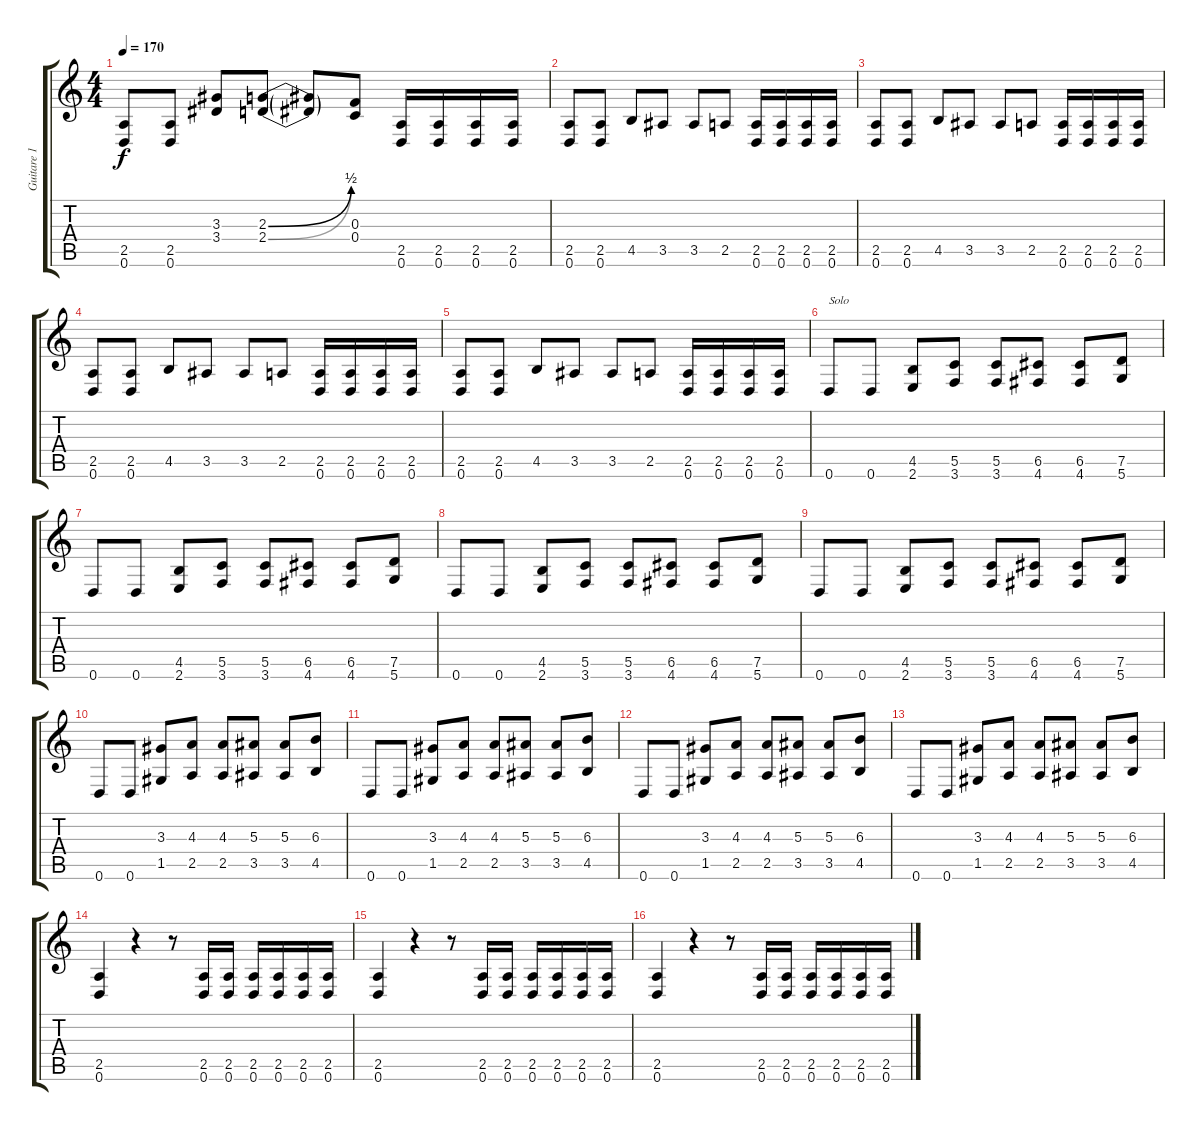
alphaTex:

\track ("Guitare 1" "Guitare 1") {instrument overdrivenguitar}
\staff {score tabs}
\tuning (D4 A3 F3 C3 G2 D2) {hide}
\ts (4 4)
\tempo 170
\clef g2
\ks c
(2.5 0.6).8{dy f} (2.5 0.6).8 (3.3 3.4).8 (2.3{be (bend 0 0 60 2)} 2.4{be (bend 0 0 60 2)}).8 (2.3{t} 2.4{t}).8 (0.3 0.4).8 (2.5 0.6).16 (2.5 0.6).16 (2.5 0.6).16 (2.5 0.6).16 |
(2.5 0.6).8 (2.5 0.6).8 4.5.8 3.5.8 3.5.8 2.5.8 (2.5 0.6).16 (2.5 0.6).16 (2.5 0.6).16 (2.5 0.6).16 |
(2.5 0.6).8 (2.5 0.6).8 4.5.8 3.5.8 3.5.8 2.5.8 (2.5 0.6).16 (2.5 0.6).16 (2.5 0.6).16 (2.5 0.6).16 |
(2.5 0.6).8 (2.5 0.6).8 4.5.8 3.5.8 3.5.8 2.5.8 (2.5 0.6).16 (2.5 0.6).16 (2.5 0.6).16 (2.5 0.6).16 |
(2.5 0.6).8 (2.5 0.6).8 4.5.8 3.5.8 3.5.8 2.5.8 (2.5 0.6).16 (2.5 0.6).16 (2.5 0.6).16 (2.5 0.6).16 |
0.6.8{txt "Solo"} 0.6.8 (4.5 2.6).8 (5.5 3.6).8 (5.5 3.6).8 (6.5 4.6).8 (6.5 4.6).8 (7.5 5.6).8 |
0.6.8 0.6.8 (4.5 2.6).8 (5.5 3.6).8 (5.5 3.6).8 (6.5 4.6).8 (6.5 4.6).8 (7.5 5.6).8 |
0.6.8 0.6.8 (4.5 2.6).8 (5.5 3.6).8 (5.5 3.6).8 (6.5 4.6).8 (6.5 4.6).8 (7.5 5.6).8 |
0.6.8 0.6.8 (4.5 2.6).8 (5.5 3.6).8 (5.5 3.6).8 (6.5 4.6).8 (6.5 4.6).8 (7.5 5.6).8 |
0.6.8 0.6.8 (3.3 1.5).8 (4.3 2.5).8 (4.3 2.5).8 (5.3 3.5).8 (5.3 3.5).8 (6.3 4.5).8 |
0.6.8 0.6.8 (3.3 1.5).8 (4.3 2.5).8 (4.3 2.5).8 (5.3 3.5).8 (5.3 3.5).8 (6.3 4.5).8 |
0.6.8 0.6.8 (3.3 1.5).8 (4.3 2.5).8 (4.3 2.5).8 (5.3 3.5).8 (5.3 3.5).8 (6.3 4.5).8 |
0.6.8 0.6.8 (3.3 1.5).8 (4.3 2.5).8 (4.3 2.5).8 (5.3 3.5).8 (5.3 3.5).8 (6.3 4.5).8 |
(2.5 0.6).4 r.4 r.8 (2.5 0.6).16 (2.5 0.6).16 (2.5 0.6).16 (2.5 0.6).16 (2.5 0.6).16 (2.5 0.6).16 |
(2.5 0.6).4 r.4 r.8 (2.5 0.6).16 (2.5 0.6).16 (2.5 0.6).16 (2.5 0.6).16 (2.5 0.6).16 (2.5 0.6).16 |
(2.5 0.6).4 r.4 r.8 (2.5 0.6).16 (2.5 0.6).16 (2.5 0.6).16 (2.5 0.6).16 (2.5 0.6).16 (2.5 0.6).16
